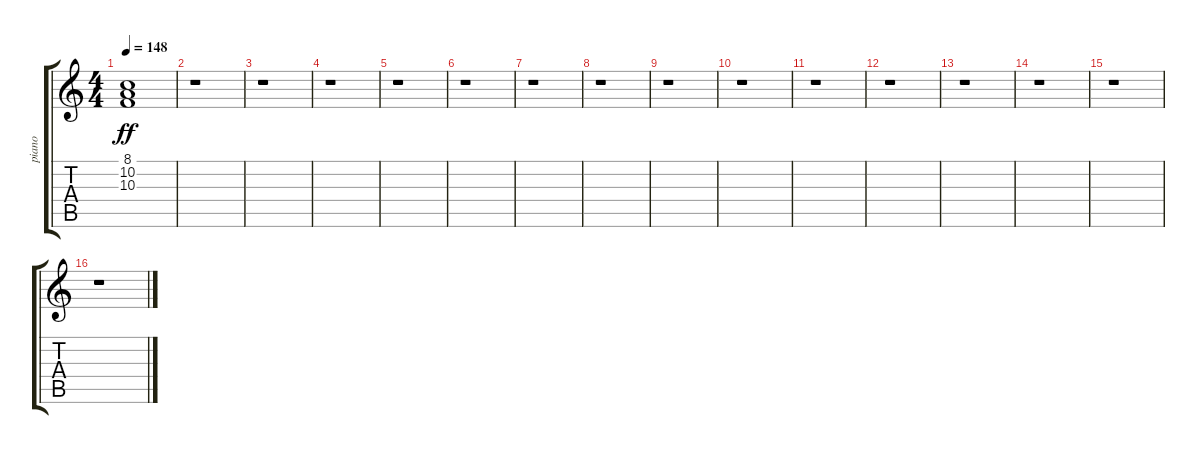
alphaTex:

\track ("piano" "piano") {instrument fx4atmosphere}
\staff {score tabs}
\tuning (E4 B3 G3 D3 A2 E2) {hide}
\ts (4 4)
\tempo 148
\clef g2
\ks c
(8.1 10.2 10.3).1{dy ff} |
r.1 |
r.1 |
r.1 |
r.1 |
r.1 |
r.1 |
r.1 |
r.1 |
r.1 |
r.1 |
r.1 |
r.1 |
r.1 |
r.1 |
r.1
